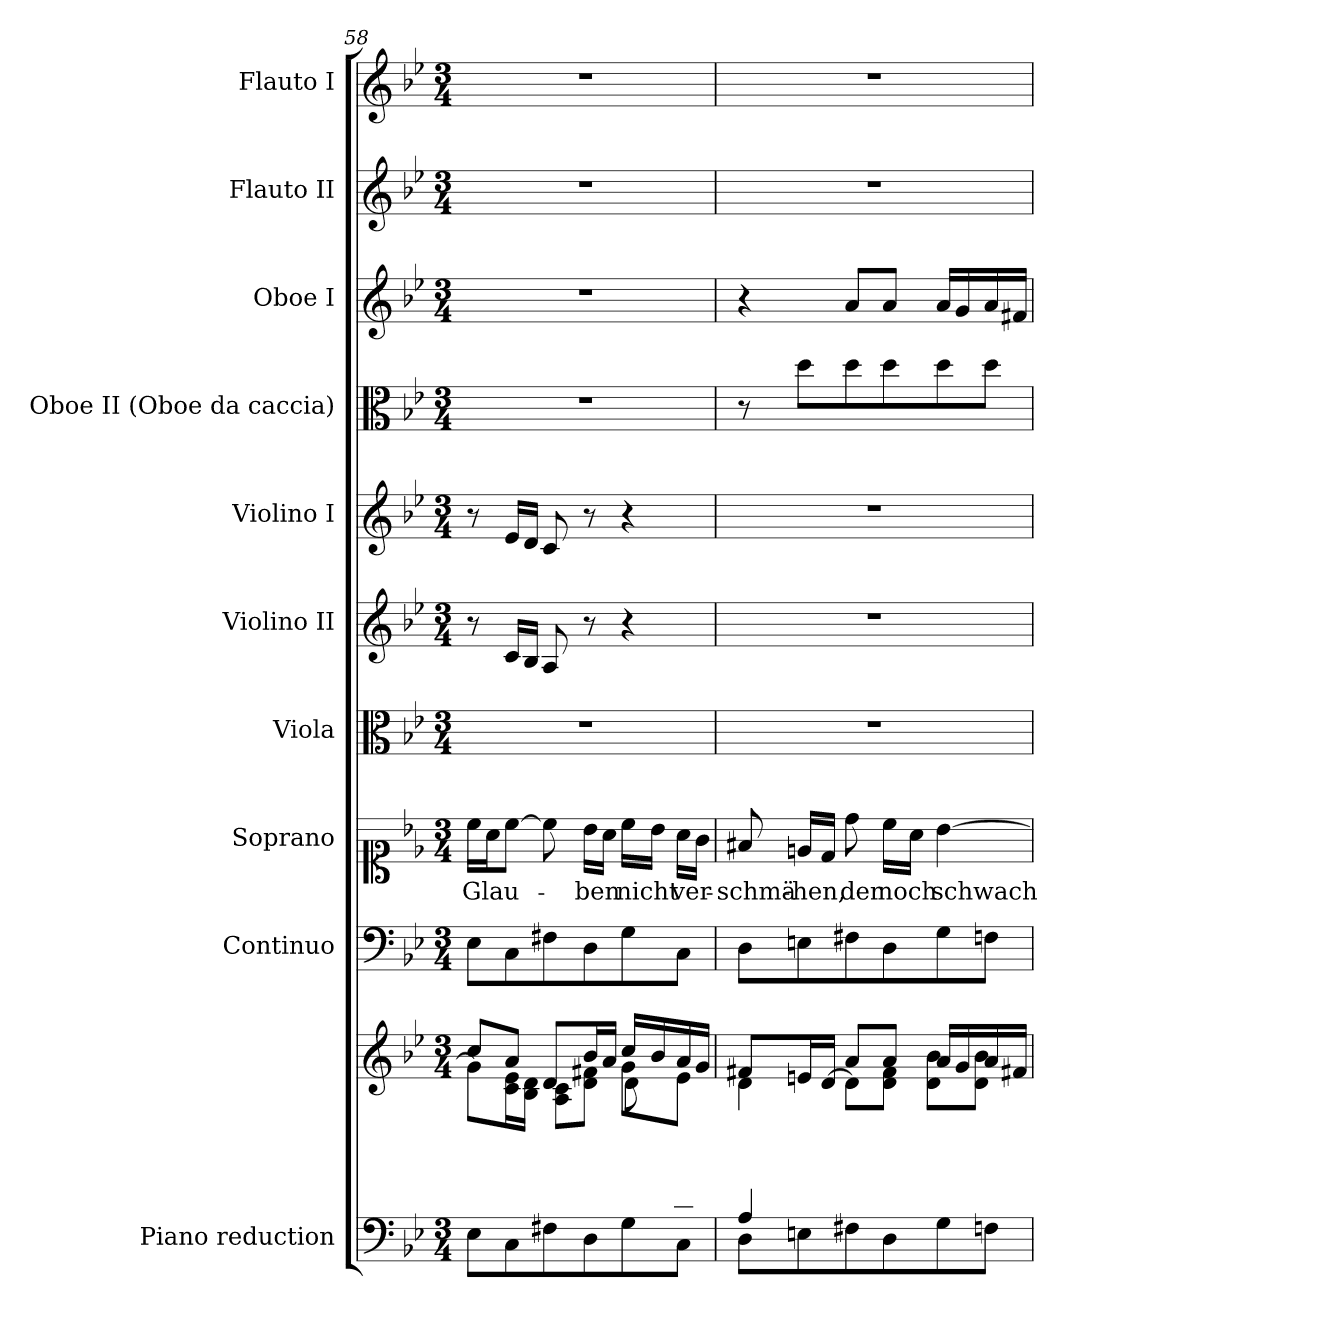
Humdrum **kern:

**kern	**kern	**kern	**kern	**text	**kern	**kern	**kern	**kern	**kern	**kern	**kern
*part10	*part10	*part9	*part8	*part8	*part7	*part6	*part5	*part4	*part3	*part2	*part1
*staff11	*staff10	*staff9	*staff8	*staff8	*staff7	*staff6	*staff5	*staff4	*staff3	*staff2	*staff1
*I"Piano reduction	*	*I"Continuo	*I"Soprano	*	*I"Viola	*I"Violino II	*I"Violino I	*I"Oboe II (Oboe da caccia)	*I"Oboe I	*I"Flauto II	*I"Flauto I
*I'Pno	*	*	*	*	*I'Vla	*I'Vln	*I'Vln	*	*I'Ob	*I'Fl	*I'Fl
*clefF4	*clefG2	*clefF4	*clefC1	*	*clefC3	*clefG2	*clefG2	*clefC3	*clefG2	*clefG2	*clefG2
*	*	*	*	*	*	*	*	*ITrd12c21	*	*	*
*k[b-e-]	*k[b-e-]	*k[b-e-]	*k[b-e-]	*	*k[b-e-]	*k[b-e-]	*k[b-e-]	*k[b-e-]	*k[b-e-]	*k[b-e-]	*k[b-e-]
*M3/4	*M3/4	*M3/4	*M3/4	*	*M3/4	*M3/4	*M3/4	*M3/4	*M3/4	*M3/4	*M3/4
=58	=58	=58	=58	=58	=58	=58	=58	=58	=58	=58	=58
*^	*^	*	*	*	*	*	*	*	*	*	*
*	*	*	*^	*	*	*	*	*	*	*	*	*	*
!	!	!	!	!	!	!	!LO:LY:b	!	!	!	!	!	!	!
2ryy	8E-\L	8cc/L	8g\L]	2ryy	8E-\L	16cc\LL	Glau-	2.r	8r	8r	2.r	2.r	2.r	2.r
.	.	.	.	.	.	16a\J	.	.	.	.	.	.	.	.
.	8C\	8a/J	16c\ 16e-\L	.	8C\	[8cc\J	.	.	16c/LL	16e-/LL	.	.	.	.
.	.	.	16B-\ 16d\JJ	.	.	.	.	.	16B-/JJ	16d/JJ	.	.	.	.
.	8F#X\	8d/L	8A\ 8c\L	.	8F#X\	8cc\]	.	.	8A/	8c/	.	.	.	.
!	!	!	!	!	!	!	!LO:LY:b	!	!	!	!	!	!	!
.	8D\	16b-/L	8d\ 8f#X\J	.	8D\	16b-\LL	-ben	.	8r	8r	.	.	.	.
.	.	16a/JJ	.	.	.	16a\JJ	.	.	.	.	.	.	.	.
!	!	!	!	!	!	!	!LO:LY:b	!	!	!	!	!	!	!
8ryy	8G\	16cc/LL	8g\L	8d\L	8G\	16cc\LL	nicht	.	4r	4r	.	.	.	.
.	.	16b-/	.	.	.	16b-\JJ	.	.	.	.	.	.	.	.
!	!	!	!	!	!	!	!LO:LY:b	!	!	!	!	!	!	!
16c/L	8C\J	16a/	8e-\J	8ryy	8C\J	16a\LL	ver-	.	.	.	.	.	.	.
16B-/JJ	.	16g/JJ	.	.	.	16g\JJ	.	.	.	.	.	.	.	.
*	*	*	*v	*v	*	*	*	*	*	*	*	*	*	*
=59	=59	=59	=59	=59	=59	=59	=59	=59	=59	=59	=59	=59	=59
!	!	!	!	!	!	!LO:LY:b	!	!	!	!	!	!	!
4A/	8D\L	8f#X/L	4d\	8D\L	8f#X/	-schmä-	2.r	2.r	2.r	8r	4r	2.r	2.r
!	!	!	!	!	!	!LO:LY:b	!	!	!	!	!	!	!
.	8En\	16en/L	.	8En\	16en/LL	-hen,	.	.	.	8d\L	.	.	.
.	.	[<16d/JJ	.	.	16d/JJ	.	.	.	.	.	.	.	.
!	!	!	!	!	!	!LO:LY:b	!	!	!	!	!	!	!
2ryy	8F#X\	8a/L	8d\L]	8F#X\	8dd\	der	.	.	.	8d\	8a/L	.	.
!	!	!	!	!	!	!LO:LY:b	!	!	!	!	!	!	!
.	8D\	8a/J	8d\ 8f#\J	8D\	16cc\LL	noch	.	.	.	8d\	8a/J	.	.
.	.	.	.	.	16a\JJ	.	.	.	.	.	.	.	.
!	!	!	!	!	!	!LO:LY:b	!	!	!	!	!	!	!
.	8G\	16a/LL	8d\ 8b-\L	8G\	[4b-\	schwach	.	.	.	8d\	16a/LL	.	.
.	.	16g/	.	.	.	.	.	.	.	.	16g/	.	.
.	8Fn\J	16a/	8d\ 8b-\J	8Fn\J	.	.	.	.	.	8d\J	16a/	.	.
.	.	16f#X/JJ	.	.	.	.	.	.	.	.	16f#X/JJ	.	.
*v	*v	*	*	*	*	*	*	*	*	*	*	*	*
*	*v	*v	*	*	*	*	*	*	*	*	*	*
=	=	=	=	=	=	=	=	=	=	=	=
*-	*-	*-	*-	*-	*-	*-	*-	*-	*-	*-	*-
